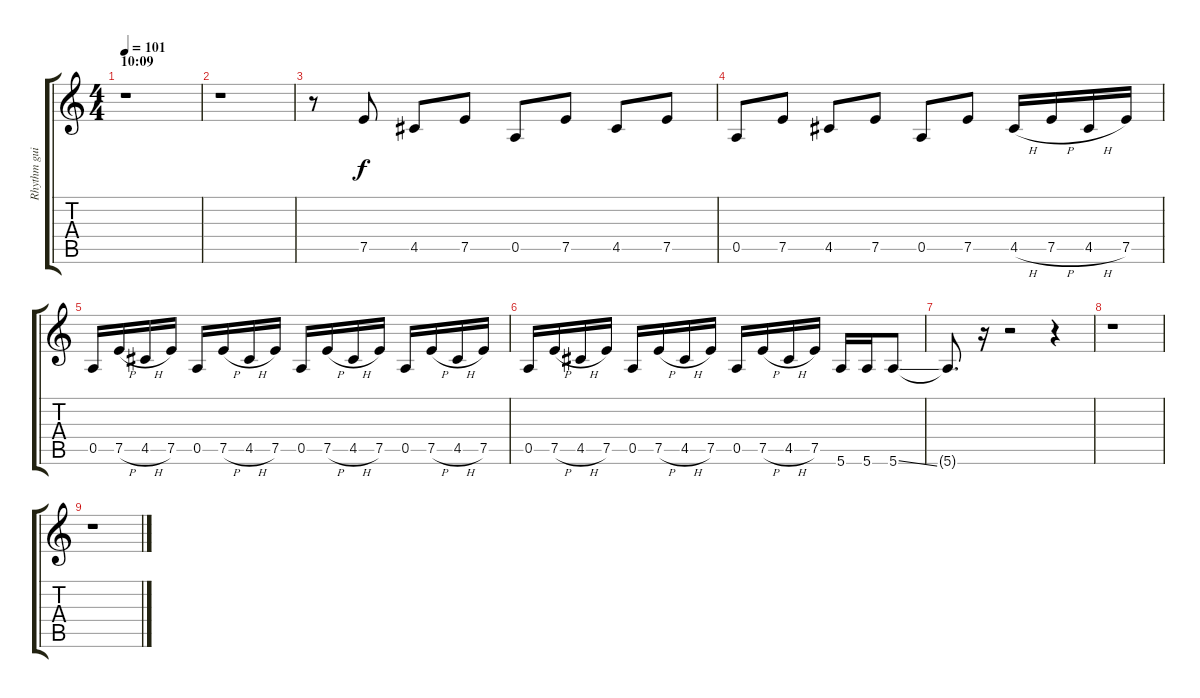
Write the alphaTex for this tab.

\track ("Rhythm guitar" "Rhythm gui") {instrument overdrivenguitar}
\staff {score tabs}
\tuning (E4 B3 G3 D3 A2 E2) {hide}
\ts (4 4)
\section ("" "10:09")
\tempo 101
\clef g2
\ks c
r.1{dy f} |
r.1 |
r.8{volume 13 balance 0 instrument overdrivenguitar} 7.5.8 4.5.8 7.5.8 0.5.8 7.5.8 4.5.8 7.5.8 |
0.5.8{volume 13 balance 0 instrument overdrivenguitar} 7.5.8 4.5.8 7.5.8 0.5.8 7.5.8 4.5{h}.16 7.5{h}.16 4.5{h}.16 7.5.16 |
0.5.16 7.5{h}.16 4.5{h}.16 7.5.16 0.5.16 7.5{h}.16 4.5{h}.16 7.5.16 0.5.16 7.5{h}.16 4.5{h}.16 7.5.16 0.5.16 7.5{h}.16 4.5{h}.16 7.5.16 |
0.5.16 7.5{h}.16 4.5{h}.16 7.5.16 0.5.16 7.5{h}.16 4.5{h}.16 7.5.16 0.5.16 7.5{h}.16 4.5{h}.16 7.5.16 5.6.16 5.6.16 5.6{ss}.8 |
5.6{t}.8{d} r.16 r.2 r.4 |
r.1 |
r.1
